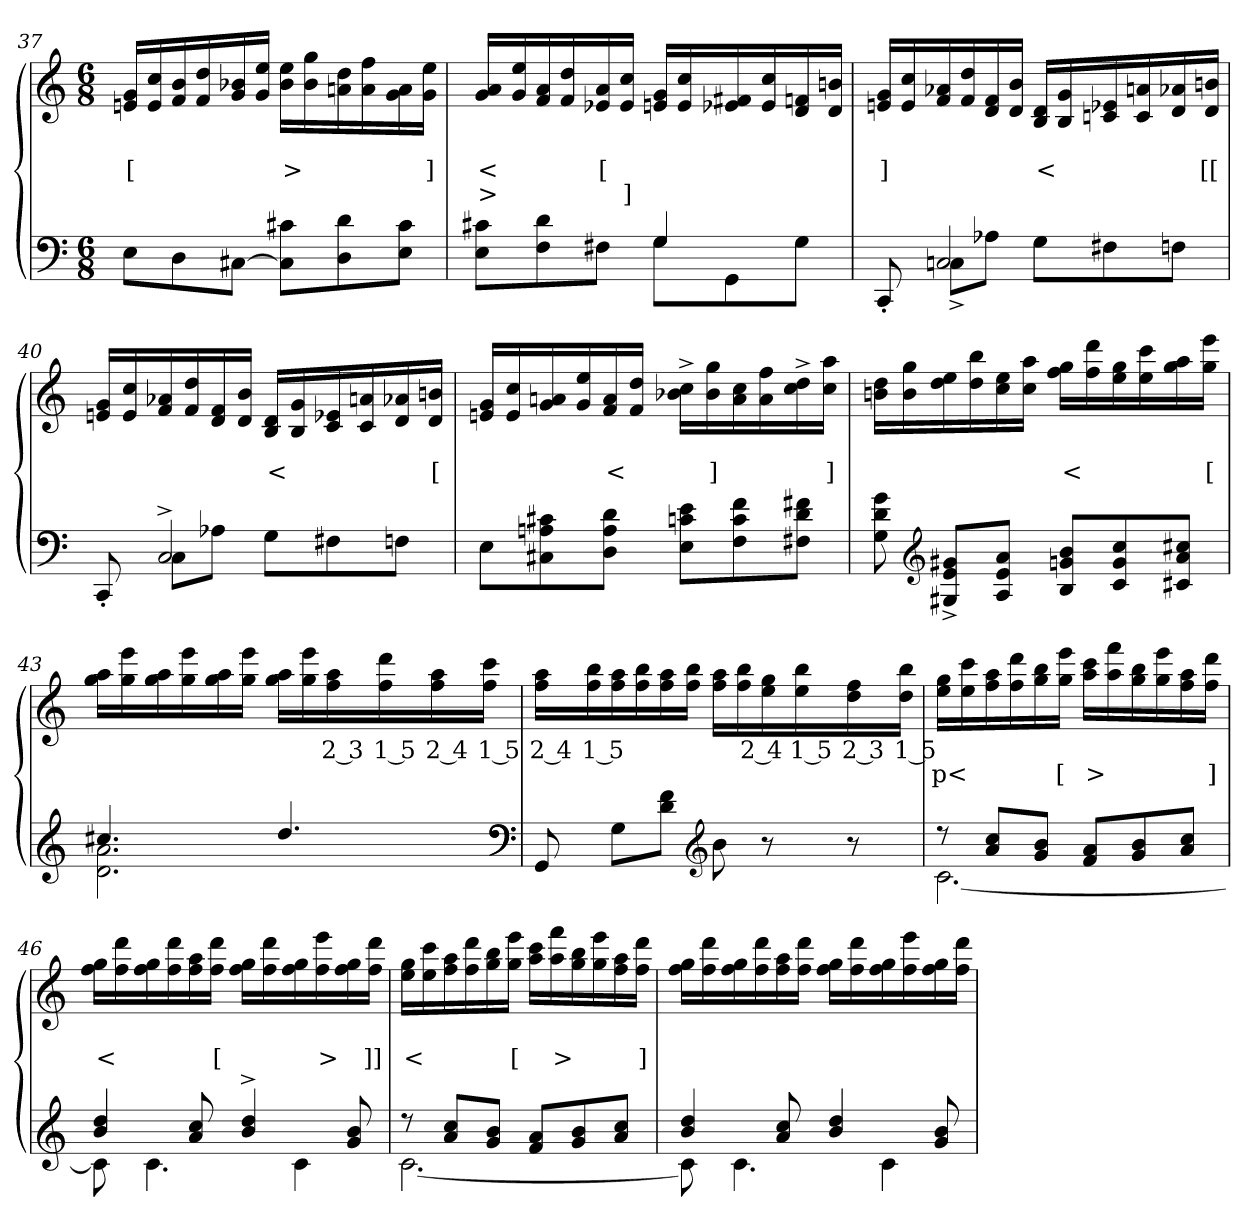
**kern	**kern	**text	**text	**text
*part2	*part1	*part1	*part1	*part1
*staff2	*staff1	*staff1	*staff1	*staff1
*clefF4	*clefG2	*	*	*
*k[]	*k[]	*	*	*
*M6/8	*M6/8	*	*	*
=37	=37	=37	=37	=37
8EL	16g 16enLL	.	[	.
.	16cc 16e	.	.	.
8D	16b 16f	.	.	.
.	16dd 16f	.	.	.
[8C#XJ	16b-X 16g	.	.	.
.	16ee 16gJJ	.	.	.
8c# 8C#]L	16ee 16b-LL	.	>	.
.	16gg 16b-	.	.	.
8d 8D	16dd 16an	.	.	.
.	16ff 16a	.	.	.
8c# 8EJ	16a 16g	.	.	.
.	16ee 16gJJ	.	]	.
=38	=38	=38	=38	=38
*^	*	*	*	*
4.ryy	8c#X 8EL	16a 16gLL	.	<	>
.	.	16ee 16g	.	.	.
.	8d 8F	16a 16f	.	.	.
.	.	16dd 16f	.	.	.
.	8F#XJ	16a 16e-X	.	[	.
.	.	16cc 16e-JJ	.	.	]
4G	8GL	16g 16enLL	.	.	.
.	.	16cc 16e	.	.	.
.	8GG	16f#X 16e-X	.	.	.
.	.	16cc 16e-	.	.	.
8ryy	8GJ	16fn 16d	.	.	.
.	.	16bn 16dJJ	.	.	.
=39	=39	=39	=39	=39	=39
8ryy	8CC'>	16g 16enLL	.	]	.
.	.	16cc 16e	.	.	.
2Cn	8C^>L	16a-X 16f	.	.	.
.	.	16dd 16f	.	.	.
.	8A-XJ	16f 16d	.	.	.
.	.	16b 16dJJ	.	.	.
.	8GL	16d 16BLL	.	<	.
.	.	16g 16B	.	.	.
.	8F#X	16e-X 16cn	.	.	.
.	.	16an 16c	.	.	.
8ryy	8FnJ	16a-X 16d	.	.	.
.	.	16bn 16dJJ	.	[[	.
=40	=40	=40	=40	=40	=40
8ryy	8CC'>	16g 16enLL	.	.	.
.	.	16cc 16e	.	.	.
2C^>	8CL	16a-X 16f	.	.	.
.	.	16dd 16f	.	.	.
.	8A-XJ	16f 16d	.	.	.
.	.	16b 16dJJ	.	.	.
.	8GL	16d 16BLL	.	<	.
.	.	16g 16B	.	.	.
.	8F#X	16e-X 16c	.	.	.
.	.	16an 16c	.	.	.
8ryy	8FnJ	16a-X 16d	.	.	.
.	.	16bn 16dJJ	.	[	.
*v	*v	*	*	*	*
=41	=41	=41	=41	=41
8EL	16g 16enLL	.	.	.
.	16cc 16e	.	.	.
8c#X 8An 8C#X	16an 16g	.	.	.
.	16ee 16g	.	.	.
8d 8A 8DJ	16a 16f	.	<	.
.	16dd 16fJJ	.	.	.
8e\ 8cn\ 8E\L	16cc^> 16b-X^>LL	.	.	.
.	16gg 16b-	.	]	.
8f\ 8c\ 8F\	16cc 16a	.	.	.
.	16ff 16a	.	.	.
8f#X\ 8d\ 8F#X\J	16dd^> 16cc^>	.	.	.
.	16aa 16ccJJ	.	]	.
=42	=42	=42	=42	=42
8g 8d 8G	16dd 16bnLL	.	.	.
.	16gg 16b	.	.	.
*clefG2	*	*	*	*
8g#X^> 8e^> 8G#X^>L	16ee 16dd	.	.	.
.	16bb 16dd	.	.	.
8a 8e 8AJ	16ee 16cc	.	.	.
.	16aa 16ccJJ	.	.	.
8b 8gn 8BL	16gg 16ffLL	.	<	.
.	16ddd 16ff	.	.	.
8cc 8g 8c	16gg 16ee	.	.	.
.	16ccc 16ee	.	.	.
8cc#X 8a 8c#XJ	16aa 16gg	.	.	.
.	16eee 16ggJJ	.	[	.
=43	=43	=43	=43	=43
*^	*	*	*	*
4.cc#X	2.a 2.d	16aa 16ggLL	.	.	.
.	.	16eee 16gg	.	.	.
.	.	16aa 16gg	.	.	.
.	.	16eee 16gg	.	.	.
.	.	16aa 16gg	.	.	.
.	.	16eee 16ggJJ	.	.	.
4.dd	.	16aa 16ggLL	.	.	.
.	.	16eee 16gg	.	.	.
.	.	16aa 16ff	2 3	.	.
.	.	16ddd 16ff	1 5	.	.
.	.	16aa 16ff	2 4	.	.
.	.	16ccc 16ffJJ	1 5	.	.
*v	*v	*	*	*	*
*clefF4	*	*	*	*
=44	=44	=44	=44	=44
8GG	16aa 16ffLL	2 4	.	.
.	16bb 16ff	1 5	.	.
8GL	16aa 16ff	.	.	.
.	16bb 16ff	.	.	.
8f 8dJ	16aa 16ff	.	.	.
.	16bb 16ffJJ	.	.	.
*clefG2	*	*	*	*
8b	16aa 16ffLL	.	.	.
.	16bb 16ff	.	.	.
8r	16gg 16ee	2 4	.	.
.	16bb 16ee	1 5	.	.
8r	16ff 16dd	2 3	.	.
.	16bb 16ddJJ	1 5	.	.
=45	=45	=45	=45	=45
*^	*	*	*	*
8r	[2.c	16gg 16eeLL	.	p<	.
.	.	16ccc 16ee	.	.	.
8cc 8aL	.	16aa 16ff	.	.	.
.	.	16ddd 16ff	.	.	.
8b 8gJ	.	16bb 16gg	.	.	.
.	.	16eee 16ggJJ	.	[	.
8a 8fL	.	16ccc 16aaLL	.	>	.
.	.	16fff 16aa	.	.	.
8b 8g	.	16bb 16gg	.	.	.
.	.	16eee 16gg	.	.	.
8cc 8aJ	.	16aa 16ff	.	.	.
.	.	16ddd 16ffJJ	.	]	.
=46	=46	=46	=46	=46	=46
4dd/ 4b/	8c]	16gg 16ffLL	.	<	.
.	.	16ddd 16ff	.	.	.
.	4.c	16gg 16ff	.	.	.
.	.	16ddd 16ff	.	.	.
8cc 8a	.	16aa 16ff	.	.	.
.	.	16ddd 16ffJJ	.	[	.
4dd/^> 4b/^>	.	16gg 16ffLL	.	.	.
.	.	16ddd 16ff	.	.	.
.	4c	16gg 16ff	.	.	.
.	.	16eee 16ff	.	>	.
8b 8g	.	16gg 16ff	.	.	.
.	.	16ddd 16ffJJ	.	]]	.
=47	=47	=47	=47	=47	=47
8r	[2.c	16gg 16eeLL	.	<	.
.	.	16ccc 16ee	.	.	.
8cc 8aL	.	16aa 16ff	.	.	.
.	.	16ddd 16ff	.	.	.
8b 8gJ	.	16bb 16gg	.	.	.
.	.	16eee 16ggJJ	.	[	.
8a 8fL	.	16ccc 16aaLL	.	.	.
.	.	16fff 16aa	.	>	.
8b 8g	.	16bb 16gg	.	.	.
.	.	16eee 16gg	.	.	.
8cc 8aJ	.	16aa 16ff	.	.	.
.	.	16ddd 16ffJJ	.	]	.
=48	=48	=48	=48	=48	=48
4dd 4b	8c]	16gg 16ffLL	.	.	.
.	.	16ddd 16ff	.	.	.
.	4.c	16gg 16ff	.	.	.
.	.	16ddd 16ff	.	.	.
8cc 8a	.	16aa 16ff	.	.	.
.	.	16ddd 16ffJJ	.	.	.
4dd 4b	.	16gg 16ffLL	.	.	.
.	.	16ddd 16ff	.	.	.
.	4c	16gg 16ff	.	.	.
.	.	16eee 16ff	.	.	.
8b 8g	.	16gg 16ff	.	.	.
.	.	16ddd 16ffJJ	.	.	.
*v	*v	*	*	*	*
=	=	=	=	=
*-	*-	*-	*-	*-
